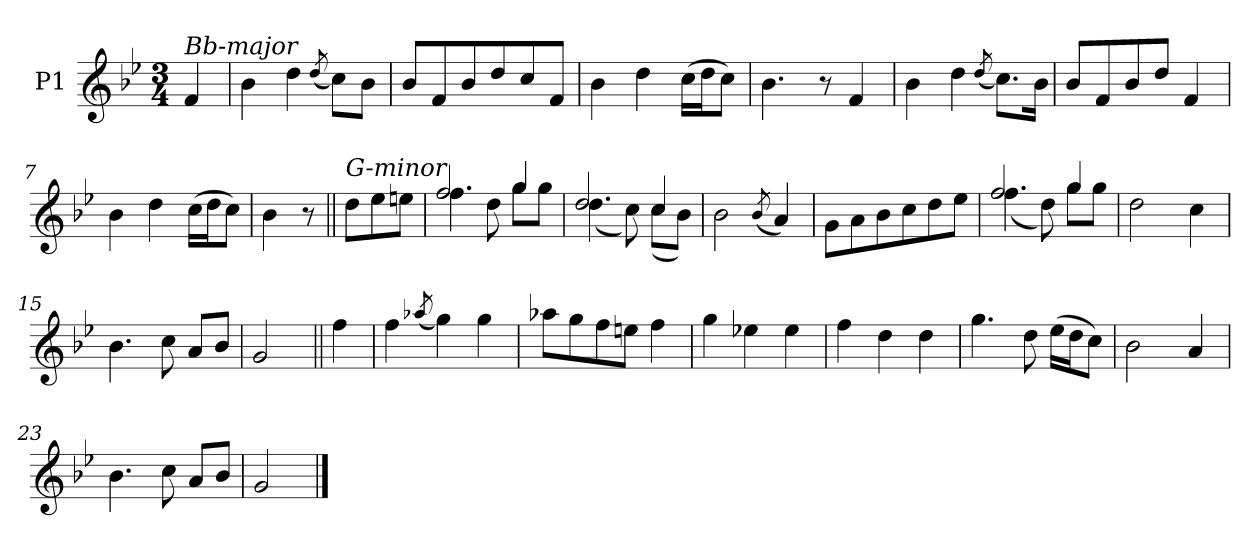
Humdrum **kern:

**kern
*part1
*staff1
*I"P1
*clefG2
*k[b-e-]
*B-:
*M3/4
=
!LO:TX:a:i:t=Bb-major
4f
=1
4b-
4dd
(8qdd/
8ccL)
8b-J
=2
8b-L
8f
8b-
8dd
8cc
8fJ
=3
4b-
4dd
(16ccLL
16ddJ
8ccJ)
=4
4.b-
8r
4f
=5
4b-
4dd
(8qdd/
8.ccL)
16b-Jk
=6
8b-L
8f
8b-
8ddJ
4f
=7
4b-
4dd
(16ccLL
16ddJ
8ccJ)
=
4b-
8r
=8||
!LO:TX:a:i:t=G-minor
8ddL
8ee-
8eenJ
=9
*^
2ff	4.ff
.	8dd
4gg	8ggL
.	8ggJ
=10	=10
2dd	(4.dd
.	8cc)
4cc	(8ccL
.	8b-J)
*v	*v
=11
2b-
(8qb-/
4a)
=12
8gL
8a
8b-
8cc
8dd
8ee-J
=13
*^
2ff	(4.ff
.	8dd)
4gg	8ggL
.	8ggJ
*v	*v
=14
2dd
4cc
=15
4.b-
8cc
8aL
8b-J
=
2g
=16||
4ff
=17
4ff
(8qaa-X/
4gg)
4gg
=18
8aa-XL
8gg
8ff
8eenJ
4ff
=19
4gg
4ee-X
4ee-
=20
4ff
4dd
4dd
=21
4.gg
8dd
(16ee-LL
16ddJ
8ccJ)
=22
2b-
4a
=23
4.b-
8cc
8aL
8b-J
=24
2g
==
*-
